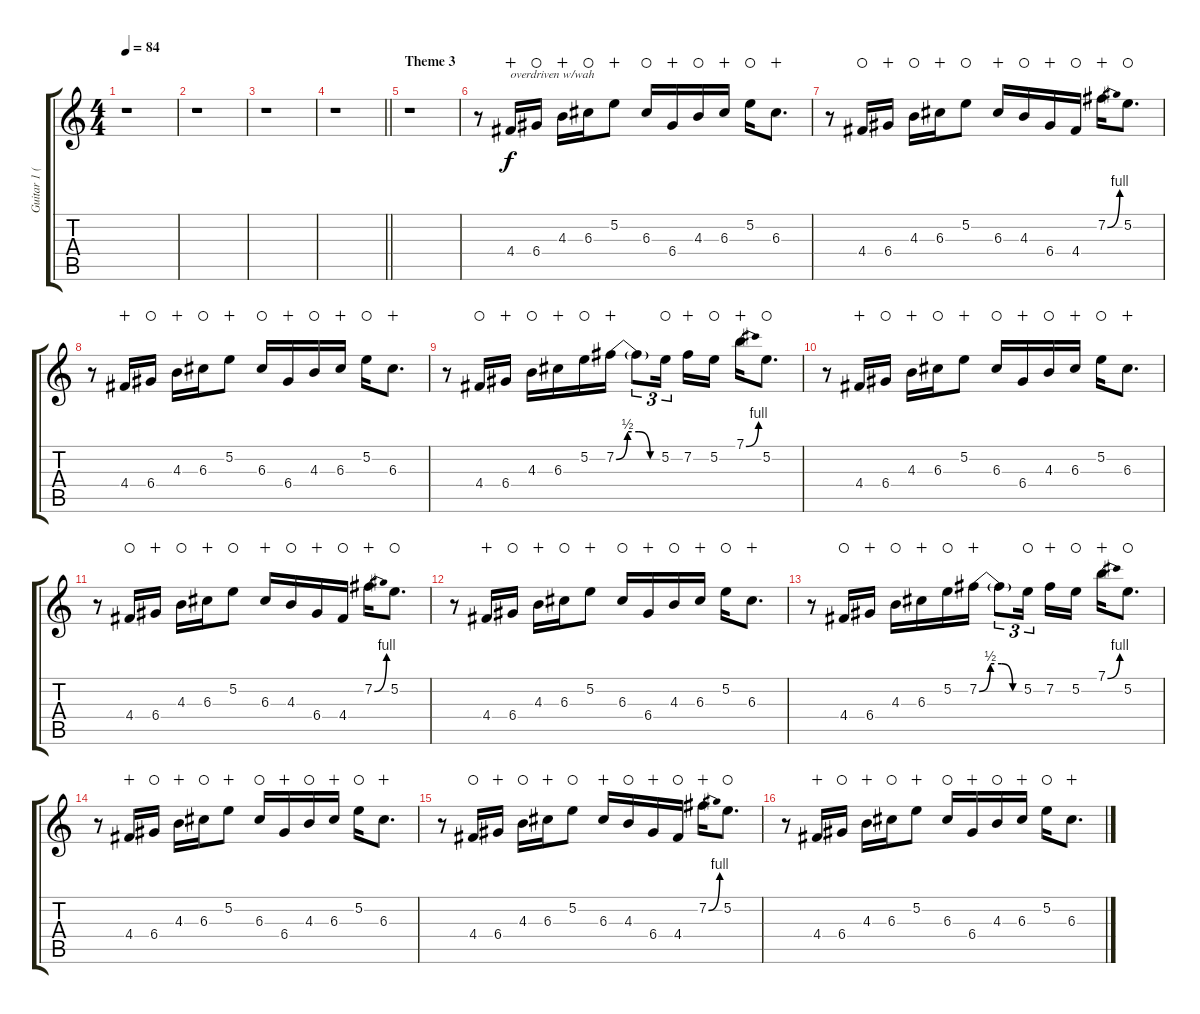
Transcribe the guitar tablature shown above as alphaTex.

\track ("Guitar 1 (lead)" "Guitar 1 (") {instrument overdrivenguitar}
\staff {score tabs}
\tuning (E4 B3 G3 D3 A2 E2) {hide}
\ts (4 4)
\tempo 84
\clef g2
\ks c
r.1{dy f} |
r.1 |
r.1 |
\barLineRight lightlight
r.1 |
\section ("" "Theme 3")
r.1 |
r.8 4.4.16{txt "overdriven w/wah" instrument overdrivenguitar wahc} 6.4.16{waho} 4.3.16{wahc} 6.3.16{waho} 5.2.8{wahc} 6.3.16{waho} 6.4.16{wahc} 4.3.16{waho} 6.3.16{wahc} 5.2.16{waho} 6.3.8{d wahc} |
r.8 4.4.16{waho} 6.4.16{wahc} 4.3.16{waho} 6.3.16{wahc} 5.2.8{waho} 6.3.16{wahc} 4.3.16{waho} 6.4.16{wahc} 4.4.16{waho} 7.2{be (bend 0 0 60 4)}.16{wahc} 5.2.8{d waho} |
r.8 4.4.16{wahc} 6.4.16{waho} 4.3.16{wahc} 6.3.16{waho} 5.2.8{wahc} 6.3.16{waho} 6.4.16{wahc} 4.3.16{waho} 6.3.16{wahc} 5.2.16{waho} 6.3.8{d wahc} |
r.8 4.4.16{waho} 6.4.16{wahc} 4.3.16{waho} 6.3.16{wahc} 5.2.16{waho} 7.2{be (custom 0 0 15 2 30 2 45 0 60 0)}.16{wahc} 7.2{t}.8{tu (3 2)} 5.2.16{tu (3 2) waho beam splitsecondary} 7.2.16{wahc} 5.2.16{waho} 7.1{be (bend 0 0 60 4)}.16{wahc} 5.2.8{d waho} |
r.8 4.4.16{wahc} 6.4.16{waho} 4.3.16{wahc} 6.3.16{waho} 5.2.8{wahc} 6.3.16{waho} 6.4.16{wahc} 4.3.16{waho} 6.3.16{wahc} 5.2.16{waho} 6.3.8{d wahc} |
r.8 4.4.16{waho} 6.4.16{wahc} 4.3.16{waho} 6.3.16{wahc} 5.2.8{waho} 6.3.16{wahc} 4.3.16{waho} 6.4.16{wahc} 4.4.16{waho} 7.2{be (bend 0 0 60 4)}.16{wahc} 5.2.8{d waho} |
r.8 4.4.16{wahc} 6.4.16{waho} 4.3.16{wahc} 6.3.16{waho} 5.2.8{wahc} 6.3.16{waho} 6.4.16{wahc} 4.3.16{waho} 6.3.16{wahc} 5.2.16{waho} 6.3.8{d wahc} |
r.8 4.4.16{waho} 6.4.16{wahc} 4.3.16{waho} 6.3.16{wahc} 5.2.16{waho} 7.2{be (custom 0 0 15 2 30 2 45 0 60 0)}.16{wahc} 7.2{t}.8{tu (3 2)} 5.2.16{tu (3 2) waho beam splitsecondary} 7.2.16{wahc} 5.2.16{waho} 7.1{be (bend 0 0 60 4)}.16{wahc} 5.2.8{d waho} |
r.8 4.4.16{wahc} 6.4.16{waho} 4.3.16{wahc} 6.3.16{waho} 5.2.8{wahc} 6.3.16{waho} 6.4.16{wahc} 4.3.16{waho} 6.3.16{wahc} 5.2.16{waho} 6.3.8{d wahc} |
r.8 4.4.16{waho} 6.4.16{wahc} 4.3.16{waho} 6.3.16{wahc} 5.2.8{waho} 6.3.16{wahc} 4.3.16{waho} 6.4.16{wahc} 4.4.16{waho} 7.2{be (bend 0 0 60 4)}.16{wahc} 5.2.8{d waho} |
r.8 4.4.16{wahc} 6.4.16{waho} 4.3.16{wahc} 6.3.16{waho} 5.2.8{wahc} 6.3.16{waho} 6.4.16{wahc} 4.3.16{waho} 6.3.16{wahc} 5.2.16{waho} 6.3.8{d wahc}
